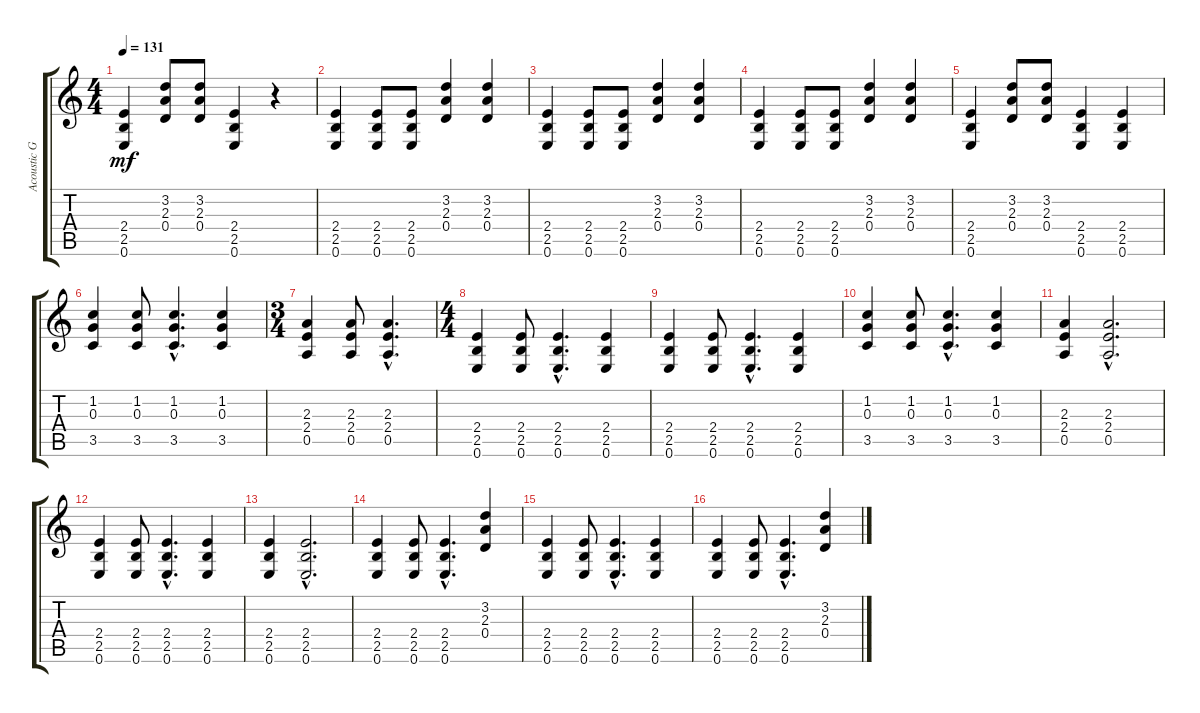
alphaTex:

\track ("Acoustic Guitar" "Acoustic G") {instrument acousticguitarsteel}
\staff {score tabs}
\tuning (E4 B3 G3 D3 A2 E2) {hide}
\ts (4 4)
\tempo 131
\clef g2
\ks c
(2.4 2.5 0.6).4{dy mf} (3.2 2.3 0.4).8 (3.2 2.3 0.4).8 (2.4 2.5 0.6).4 r.4 |
(2.4 2.5 0.6).4 (2.4 2.5 0.6).8 (2.4 2.5 0.6).8 (3.2 2.3 0.4).4 (3.2 2.3 0.4).4 |
(2.4 2.5 0.6).4 (2.4 2.5 0.6).8 (2.4 2.5 0.6).8 (3.2 2.3 0.4).4 (3.2 2.3 0.4).4 |
(2.4 2.5 0.6).4 (2.4 2.5 0.6).8 (2.4 2.5 0.6).8 (3.2 2.3 0.4).4 (3.2 2.3 0.4).4 |
(2.4 2.5 0.6).4 (3.2 2.3 0.4).8 (3.2 2.3 0.4).8 (2.4 2.5 0.6).4 (2.4 2.5 0.6).4 |
(1.2 0.3 3.5).4 (1.2 0.3 3.5).8 (1.2{hac} 0.3{hac} 3.5{hac}).4{d} (1.2 0.3 3.5).4 |
\ts (3 4)
(2.3 2.4 0.5).4 (2.3 2.4 0.5).8 (2.3{hac} 2.4{hac} 0.5{hac}).4{d} |
\ts (4 4)
(2.4 2.5 0.6).4 (2.4 2.5 0.6).8 (2.4{hac} 2.5{hac} 0.6{hac}).4{d} (2.4 2.5 0.6).4 |
(2.4 2.5 0.6).4 (2.4 2.5 0.6).8 (2.4{hac} 2.5{hac} 0.6{hac}).4{d} (2.4 2.5 0.6).4 |
(1.2 0.3 3.5).4 (1.2 0.3 3.5).8 (1.2{hac} 0.3{hac} 3.5{hac}).4{d} (1.2 0.3 3.5).4 |
(2.3 2.4 0.5).4 (2.3{hac} 2.4{hac} 0.5{hac}).2{d} |
(2.4 2.5 0.6).4 (2.4 2.5 0.6).8 (2.4{hac} 2.5{hac} 0.6{hac}).4{d} (2.4 2.5 0.6).4 |
(2.4 2.5 0.6).4 (2.4{hac} 2.5{hac} 0.6{hac}).2{d} |
(2.4 2.5 0.6).4 (2.4 2.5 0.6).8 (2.4{hac} 2.5{hac} 0.6{hac}).4{d} (3.2 2.3 0.4).4 |
(2.4 2.5 0.6).4 (2.4 2.5 0.6).8 (2.4{hac} 2.5{hac} 0.6{hac}).4{d} (2.4 2.5 0.6).4 |
(2.4 2.5 0.6).4 (2.4 2.5 0.6).8 (2.4{hac} 2.5{hac} 0.6{hac}).4{d} (3.2 2.3 0.4).4
